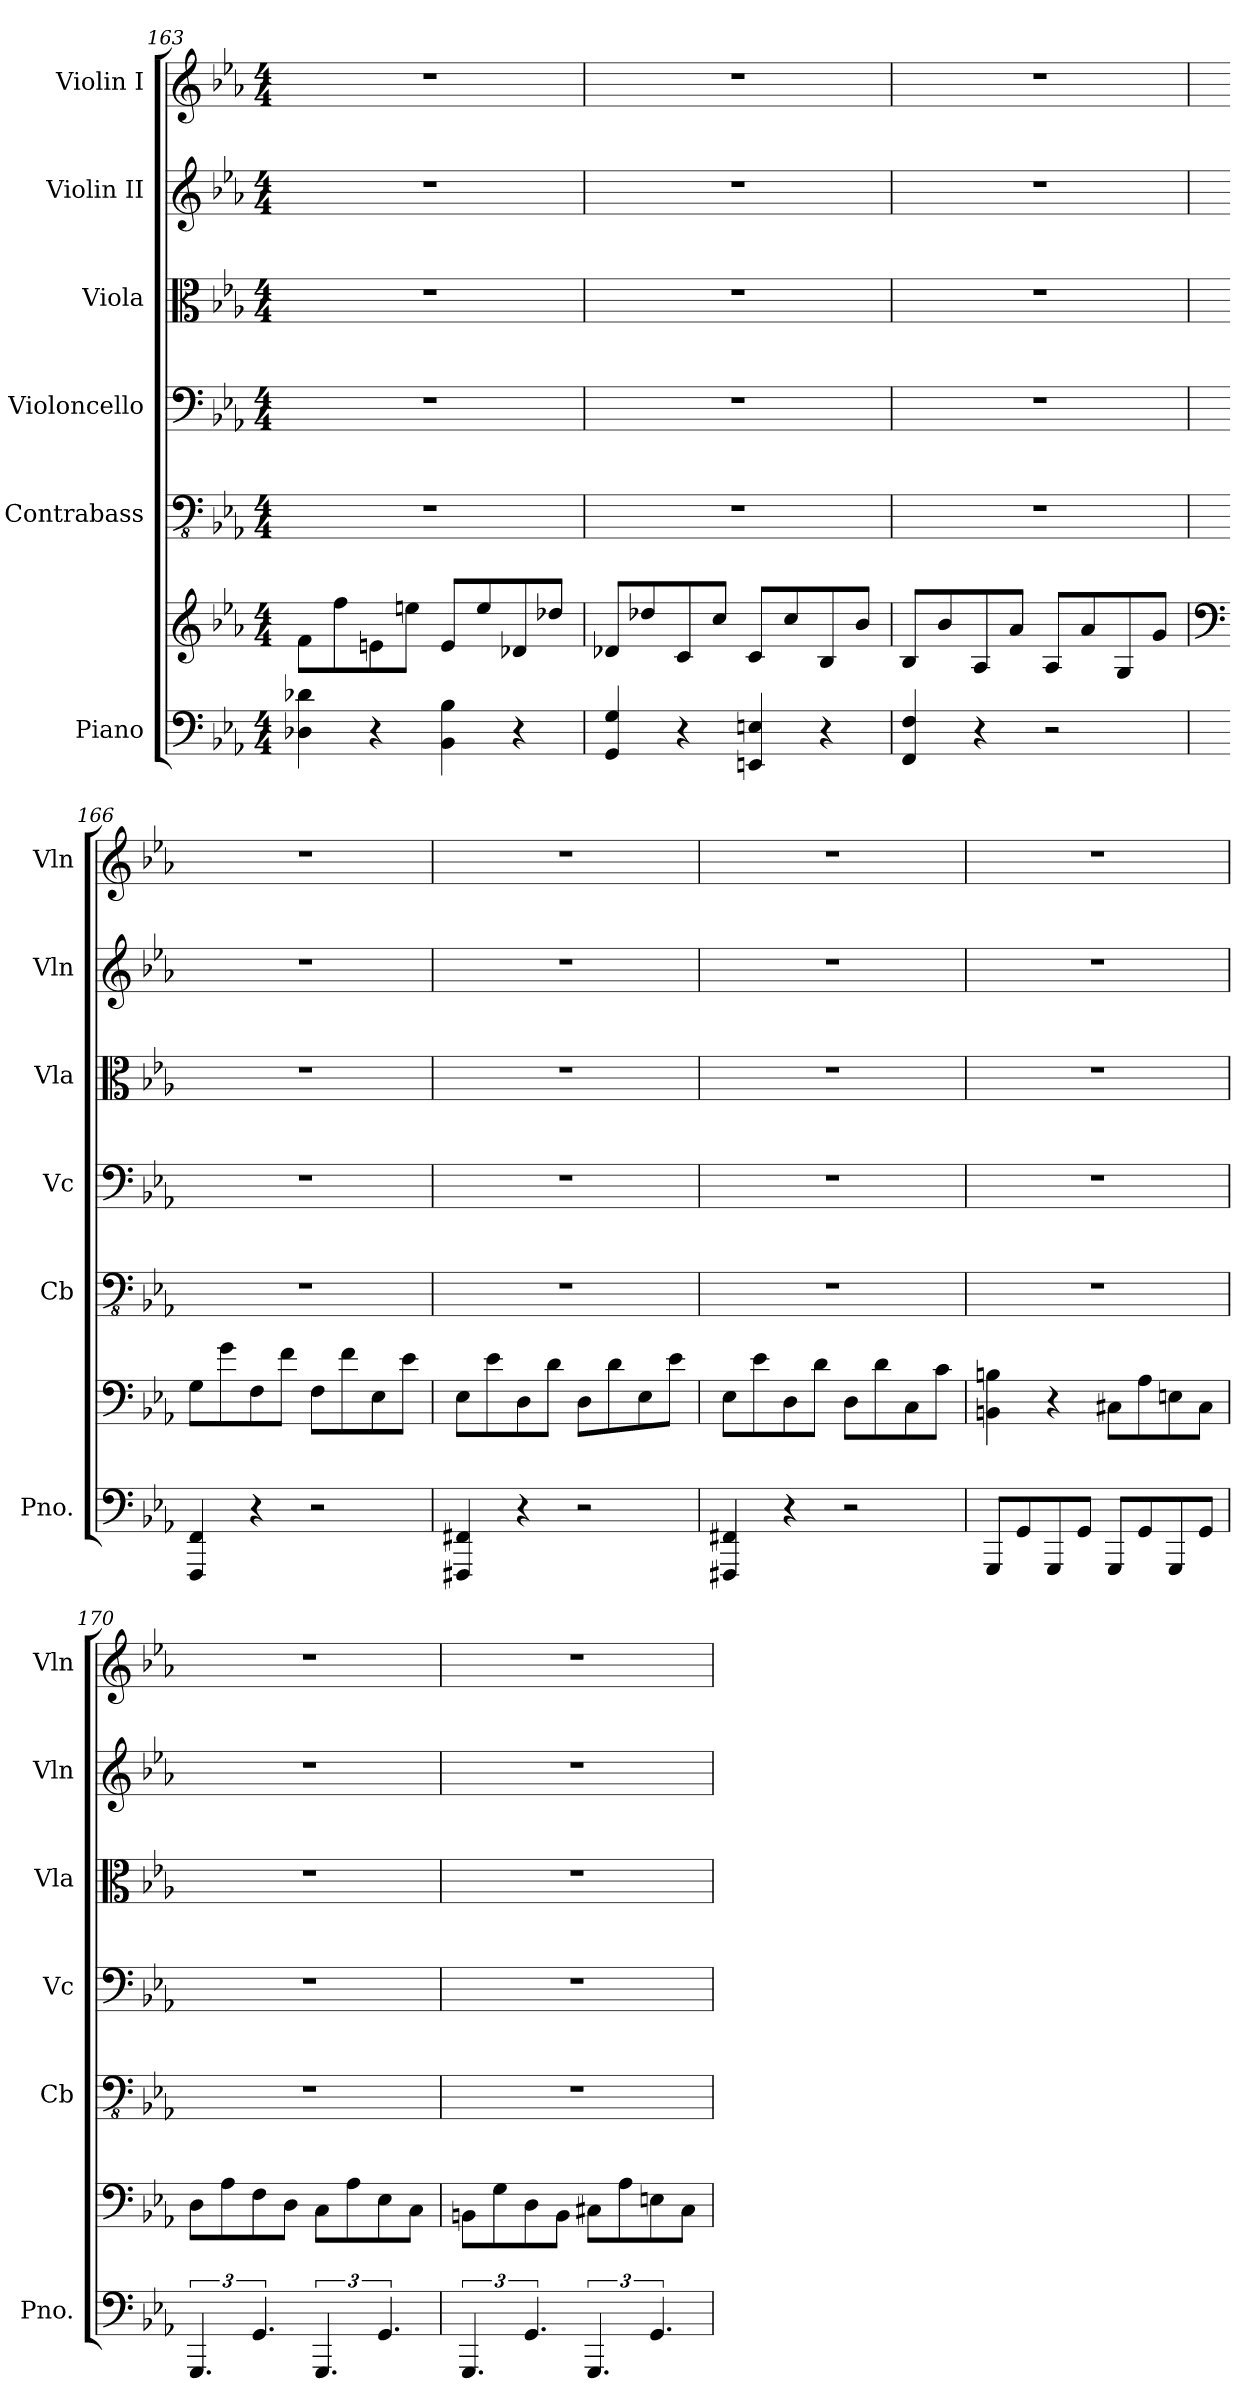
**kern	**kern	**kern	**kern	**kern	**kern	**kern
*part6	*part6	*part5	*part4	*part3	*part2	*part1
*staff7	*staff6	*staff5	*staff4	*staff3	*staff2	*staff1
*I"Piano	*	*I"Contrabass	*I"Violoncello	*I"Viola	*I"Violin II	*I"Violin I
*I'Pno.	*	*I'Cb	*I'Vc	*I'Vla	*I'Vln	*I'Vln
*clefF4	*clefG2	*clefFv4	*clefF4	*clefC3	*clefG2	*clefG2
*	*	*ITrd7c12	*	*	*	*
*k[b-e-a-]	*k[b-e-a-]	*k[b-e-a-]	*k[b-e-a-]	*k[b-e-a-]	*k[b-e-a-]	*k[b-e-a-]
*M4/4	*M4/4	*M4/4	*M4/4	*M4/4	*M4/4	*M4/4
=163	=163	=163	=163	=163	=163	=163
4D-X\ 4d-X\	8f\L	1r	1r	1r	1r	1r
.	8ff\	.	.	.	.	.
4r	8en\	.	.	.	.	.
.	8een\J	.	.	.	.	.
4BB-\ 4B-\	8e/L	.	.	.	.	.
.	8ee/	.	.	.	.	.
4r	8d-X/	.	.	.	.	.
.	8dd-X/J	.	.	.	.	.
!!LO:PB:g=z
=164	=164	=164	=164	=164	=164	=164
4GG/ 4G/	8d-X/L	1r	1r	1r	1r	1r
.	8dd-X/	.	.	.	.	.
4r	8c/	.	.	.	.	.
.	8cc/J	.	.	.	.	.
4EEn/ 4En/	8c/L	.	.	.	.	.
.	8cc/	.	.	.	.	.
4r	8B-/	.	.	.	.	.
.	8b-/J	.	.	.	.	.
=165	=165	=165	=165	=165	=165	=165
4FF/ 4F/	8B-/L	1r	1r	1r	1r	1r
.	8b-/	.	.	.	.	.
4r	8A-/	.	.	.	.	.
.	8a-/J	.	.	.	.	.
2r	8A-/L	.	.	.	.	.
.	8a-/	.	.	.	.	.
.	8G/	.	.	.	.	.
.	8g/J	.	.	.	.	.
=166	=166	=166	=166	=166	=166	=166
*	*clefF4	*	*	*	*	*
4FFF/ 4FF/	8G\L	1r	1r	1r	1r	1r
.	8g\	.	.	.	.	.
4r	8F\	.	.	.	.	.
.	8f\J	.	.	.	.	.
2r	8F\L	.	.	.	.	.
.	8f\	.	.	.	.	.
.	8E-\	.	.	.	.	.
.	8e-\J	.	.	.	.	.
=167	=167	=167	=167	=167	=167	=167
4FFF#X/ 4FF#X/	8E-\L	1r	1r	1r	1r	1r
.	8e-\	.	.	.	.	.
4r	8D\	.	.	.	.	.
.	8d\J	.	.	.	.	.
2r	8D\L	.	.	.	.	.
.	8d\	.	.	.	.	.
.	8E-\	.	.	.	.	.
.	8e-\J	.	.	.	.	.
!!LO:PB:g=z
=168	=168	=168	=168	=168	=168	=168
4FFF#X/ 4FF#X/	8E-\L	1r	1r	1r	1r	1r
.	8e-\	.	.	.	.	.
4r	8D\	.	.	.	.	.
.	8d\J	.	.	.	.	.
2r	8D\L	.	.	.	.	.
.	8d\	.	.	.	.	.
.	8C\	.	.	.	.	.
.	8c\J	.	.	.	.	.
=169	=169	=169	=169	=169	=169	=169
8GGG/L	4BBn\ 4Bn\	1r	1r	1r	1r	1r
8GG/	.	.	.	.	.	.
8GGG/	4r	.	.	.	.	.
8GG/J	.	.	.	.	.	.
8GGG/L	8C#X\L	.	.	.	.	.
8GG/	8A-\	.	.	.	.	.
8GGG/	8En\	.	.	.	.	.
8GG/J	8C#\J	.	.	.	.	.
=170	=170	=170	=170	=170	=170	=170
6.GGG/	8D\L	1r	1r	1r	1r	1r
.	8A-\	.	.	.	.	.
6.GG/	8F\	.	.	.	.	.
.	8D\J	.	.	.	.	.
6.GGG/	8C\L	.	.	.	.	.
.	8A-\	.	.	.	.	.
6.GG/	8E-\	.	.	.	.	.
.	8C\J	.	.	.	.	.
=171	=171	=171	=171	=171	=171	=171
6.GGG/	8BBn\L	1r	1r	1r	1r	1r
.	8G\	.	.	.	.	.
6.GG/	8D\	.	.	.	.	.
.	8BB\J	.	.	.	.	.
6.GGG/	8C#X\L	.	.	.	.	.
.	8A-\	.	.	.	.	.
6.GG/	8En\	.	.	.	.	.
.	8C#\J	.	.	.	.	.
=	=	=	=	=	=	=
*-	*-	*-	*-	*-	*-	*-
